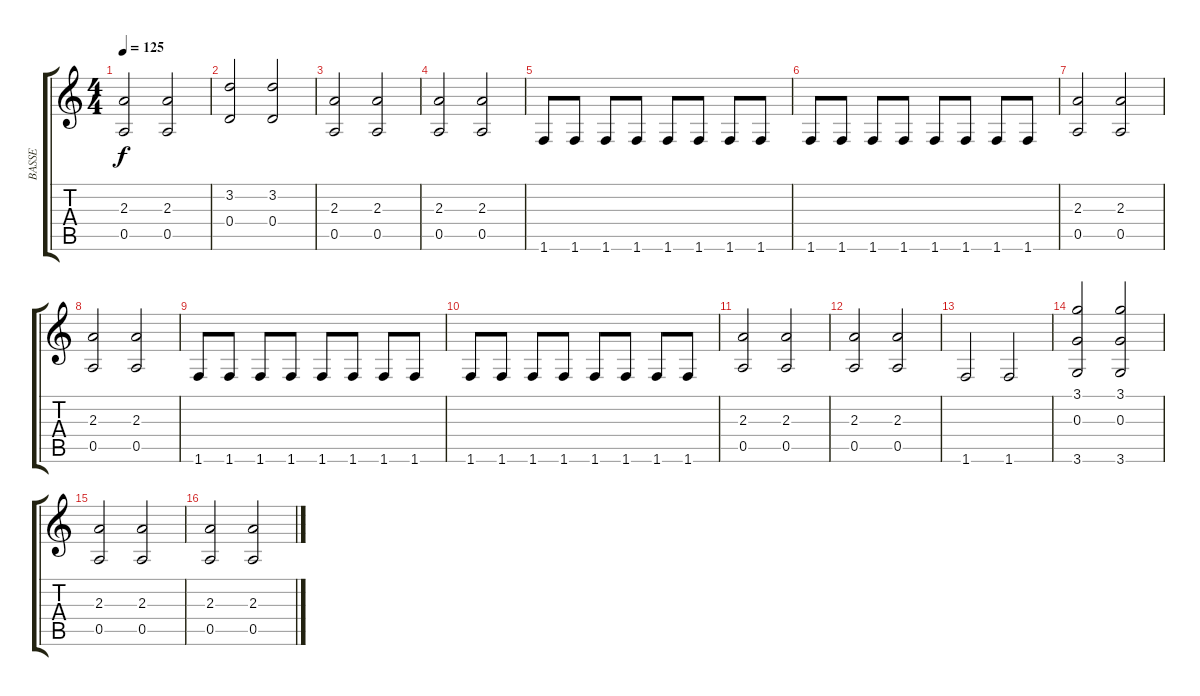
\track ("BASSE" "BASSE") {instrument slapbass2}
\staff {score tabs}
\tuning (E4 B3 G3 D3 A2 E2) {hide}
\ts (4 4)
\tempo 125
\clef g2
\ks c
(2.3 0.5).2{dy f} (2.3 0.5).2 |
(3.2 0.4).2 (3.2 0.4).2 |
(2.3 0.5).2 (2.3 0.5).2 |
(2.3 0.5).2 (2.3 0.5).2 |
1.6.8 1.6.8 1.6.8 1.6.8 1.6.8 1.6.8 1.6.8 1.6.8 |
1.6.8 1.6.8 1.6.8 1.6.8 1.6.8 1.6.8 1.6.8 1.6.8 |
(2.3 0.5).2 (2.3 0.5).2 |
(2.3 0.5).2 (2.3 0.5).2 |
1.6.8 1.6.8 1.6.8 1.6.8 1.6.8 1.6.8 1.6.8 1.6.8 |
1.6.8 1.6.8 1.6.8 1.6.8 1.6.8 1.6.8 1.6.8 1.6.8 |
(2.3 0.5).2 (2.3 0.5).2 |
(2.3 0.5).2 (2.3 0.5).2 |
1.6.2 1.6.2 |
(3.1 0.3 3.6).2 (3.1 0.3 3.6).2 |
(2.3 0.5).2 (2.3 0.5).2 |
(2.3 0.5).2 (2.3 0.5).2
